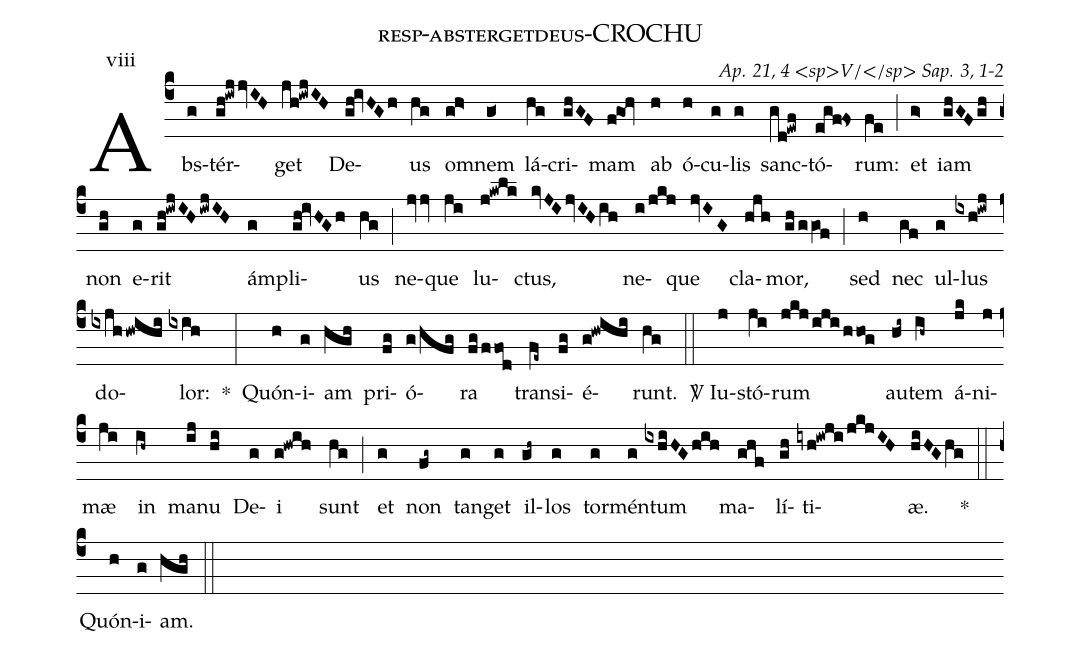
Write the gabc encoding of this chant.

name: resp-abstergetdeus-CROCHU;
commentary: Ap. 21, 4 <sp>V/</sp> Sap. 3, 1-2;
annotation: viii;
%%
(c4) Abs(g)tér(gh!iwjjvIH)get(jh!iwjIH) De(gh!ivHGh)us(hg) om(gh>)nem(g<) lá(hg)cri(ghGF)mam(f!goh) ab(h) ó(h)cu(g)lis(g) sanc(gd!ewf)tó(egf!fs)rum:(fe) (;) et(g>) iam(ghGFgh) non(gh) e(g)rit(gh!iwjIHiwjIH) ám(g)pli(gh!ivHGh)us(hg) (;) ne(jvjv)que(ji) lu(j!kwlk)ctus,(kvJIjvIHih) ne(i/jkj)que(jvIG) cla(hjh)mor,(gh/ggOf) (;) sed(h) nec(gf) ul(g)lus(ixh!iwj) do(ixjhhwihi)lor:(ixih) *(:) Quón(h)i(g)am(hgh) pri(fg)ó(g/hfg)ra(fg/ffod) tran(fe~)si(fg)é(g!hwihi)runt.(hg) (::)
<sp>V/</sp> Iu(j)stó(ji)rum(jkjijihhog) au(hi~)tem(ih~) á(jk)ni(j)mæ(ji) in(ih~) ma(ij)nu(hi) De(g)i(g!hwih) sunt(hg) (;) et(g) non(fg~) tan(g)get(g) il(gh~)los(g) tor(g)mén(g)tum(ixhiHGhih) ma(ghf)lí(gh)ti(iyh!iwji/jkjIH)æ.(hiHGhg) *(::) Quón(h)i(g)am.(hgh) (::)
